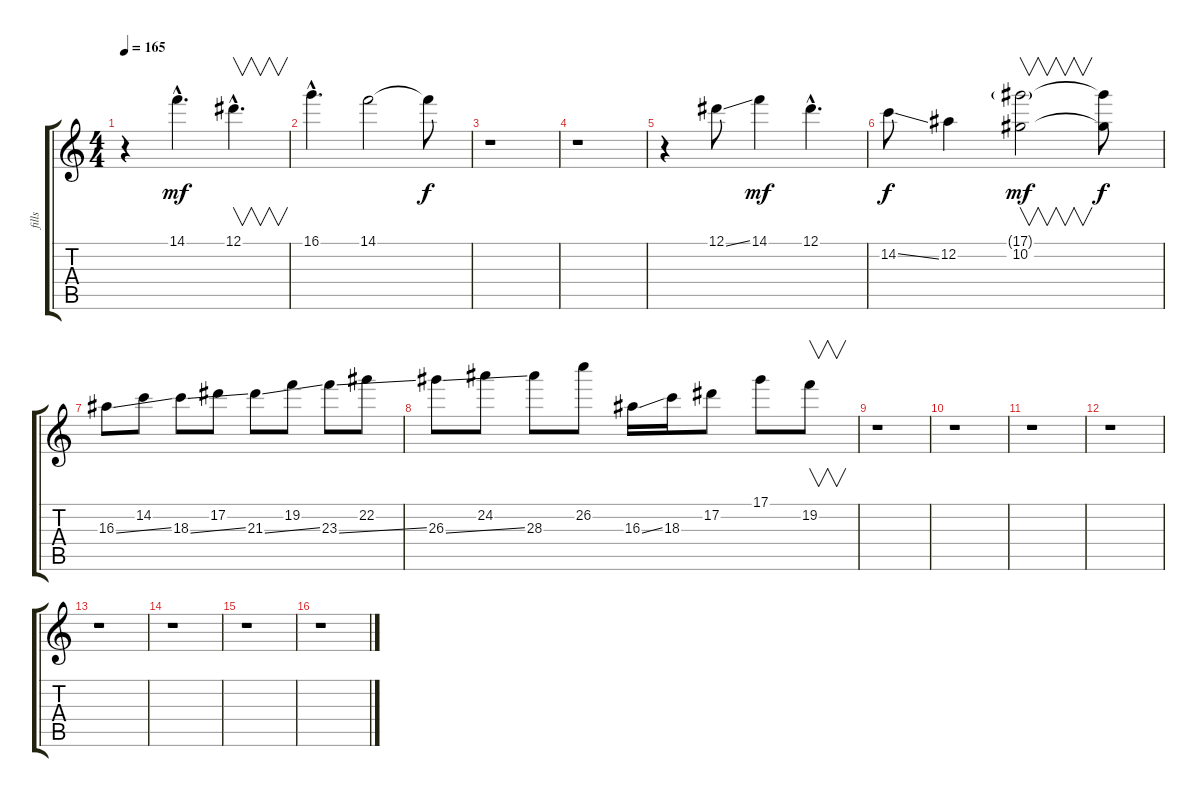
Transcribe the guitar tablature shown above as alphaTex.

\track ("fills" "fills") {instrument distortionguitar}
\staff {score tabs}
\tuning (Eb4 Bb3 Gb3 Db3 Ab2 Eb2) {hide}
\ts (4 4)
\tempo 165
\clef g2
\ks c
r.4{dy f} 14.1{hac}.4{d dy mf} 12.1{hac}.4{v d} |
16.1{hac}.4{d} 14.1.2 14.1{t}.8{dy f} |
r.1 |
r.1 |
r.4 12.1{ss}.8 14.1.4{dy mf} 12.1{hac}.4{d} |
14.2{ss}.8{dy f} 12.2.4 (17.1{g} 10.2).2{v dy mf} (17.1{t} 10.2{t}).8{dy f} |
16.3{ss}.8 14.2.8 18.3{ss}.8 17.2.8 21.3{ss}.8 19.2.8 23.3{ss}.8 22.2.8 |
26.3{ss}.8 24.2.8 28.3.8 26.2.8 16.3{ss}.16 18.3.16 17.2.8 17.1.8 19.2.8{v} |
r.1 |
r.1 |
r.1 |
r.1 |
r.1 |
r.1 |
r.1 |
r.1
